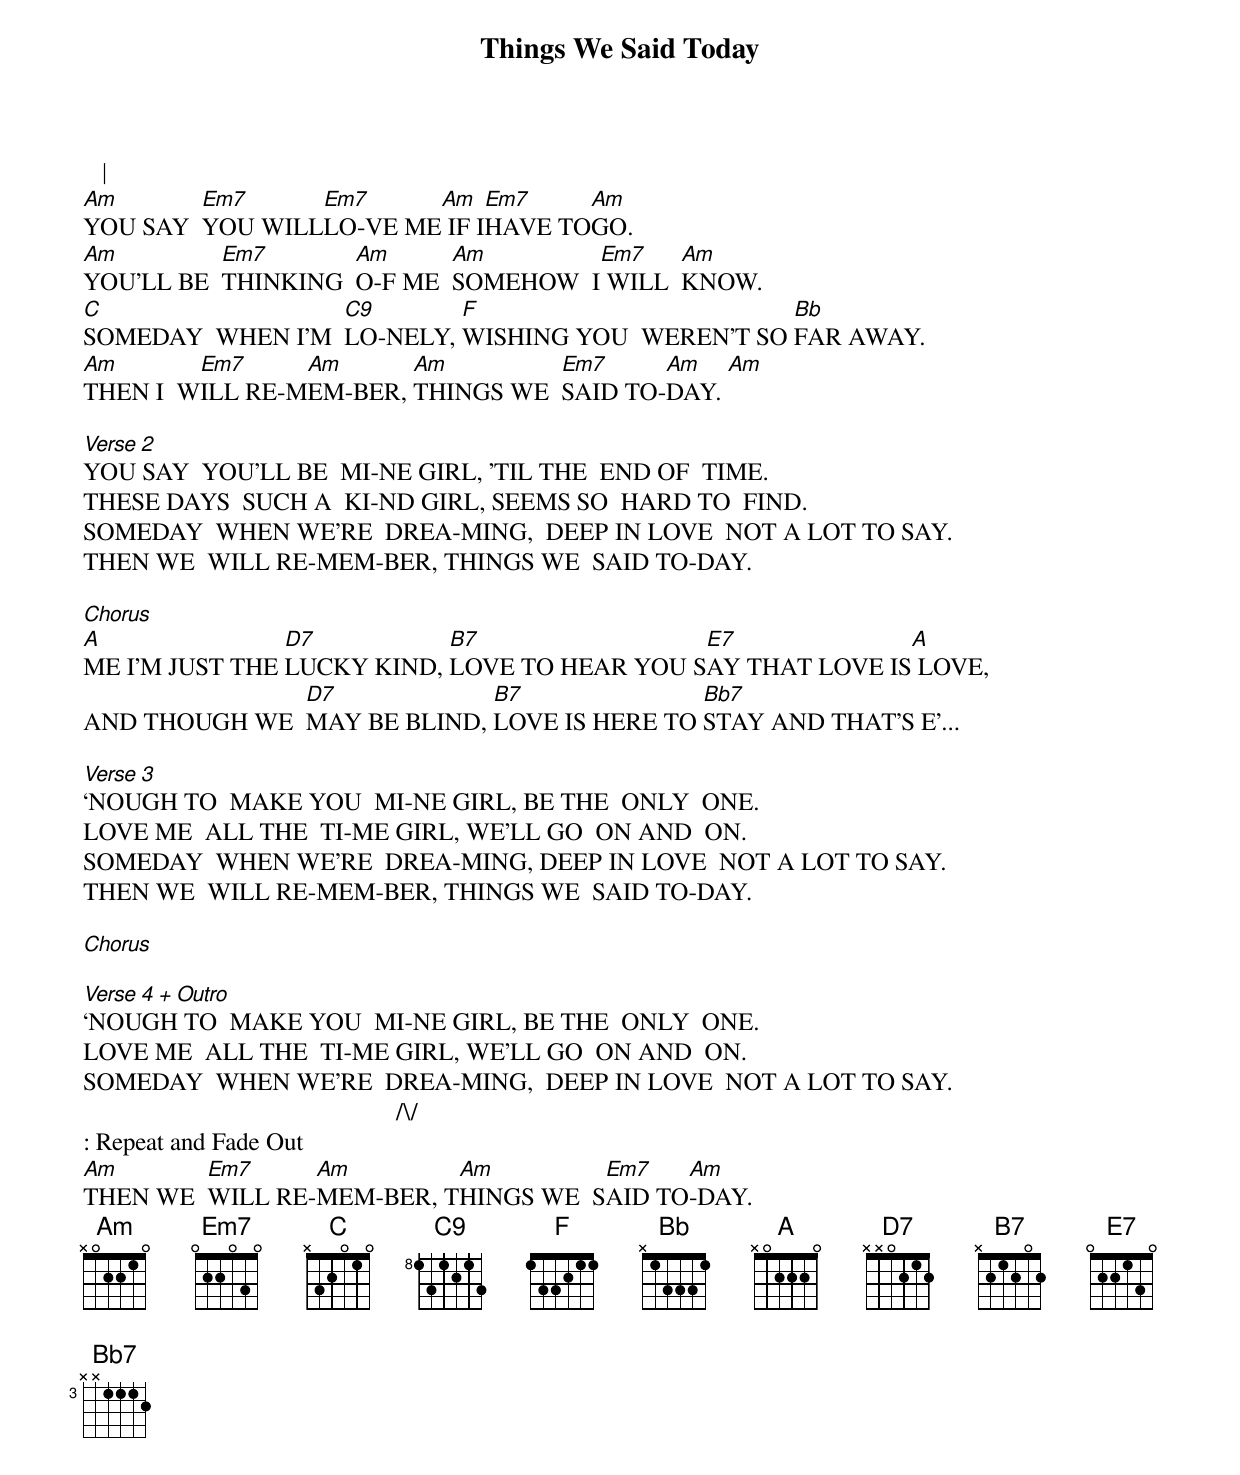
{Title:Things We Said Today}
   |
[Am]YOU SAY  [Em7]YOU WILL[Em7]LO-VE ME[Am] IF I[Em7]HAVE TO[Am]GO.
[Am]YOU’LL BE  [Em7]THINKING  [Am]O-F ME  [Am]SOMEHOW  I[Em7] WILL  [Am]KNOW.
[C]SOMEDAY  WHEN I'M  [C9]LO-NELY, [F]WISHING YOU  WEREN'T SO [Bb]FAR AWAY.
[Am]THEN I  W[Em7]ILL RE-M[Am]EM-BER, [Am]THINGS WE  [Em7]SAID TO-[Am]DAY. [Am]

[Verse 2]
YOU SAY  YOU'LL BE  MI-NE GIRL, 'TIL THE  END OF  TIME.
THESE DAYS  SUCH A  KI-ND GIRL, SEEMS SO  HARD TO  FIND.
SOMEDAY  WHEN WE'RE  DREA-MING,  DEEP IN LOVE  NOT A LOT TO SAY.
THEN WE  WILL RE-MEM-BER, THINGS WE  SAID TO-DAY.

[Chorus]
[A]ME I'M JUST THE [D7]LUCKY KIND, [B7]LOVE TO HEAR YOU S[E7]AY THAT LOVE IS[A] LOVE,
AND THOUGH WE  [D7]MAY BE BLIND, [B7]LOVE IS HERE TO [Bb7]STAY AND THAT'S E’...

[Verse 3]
‘NOUGH TO  MAKE YOU  MI-NE GIRL, BE THE  ONLY  ONE.
LOVE ME  ALL THE  TI-ME GIRL, WE'LL GO  ON AND  ON.
SOMEDAY  WHEN WE'RE  DREA-MING, DEEP IN LOVE  NOT A LOT TO SAY.
THEN WE  WILL RE-MEM-BER, THINGS WE  SAID TO-DAY.

[Chorus]

[Verse 4 + Outro]
‘NOUGH TO  MAKE YOU  MI-NE GIRL, BE THE  ONLY  ONE.
LOVE ME  ALL THE  TI-ME GIRL, WE'LL GO  ON AND  ON.
SOMEDAY  WHEN WE'RE  DREA-MING,  DEEP IN LOVE  NOT A LOT TO SAY.
                                                  /\/
: Repeat and Fade Out
[Am]THEN WE  [Em7]WILL RE-[Am]MEM-BER, T[Am]HINGS WE  S[Em7]AID TO[Am]-DAY.
